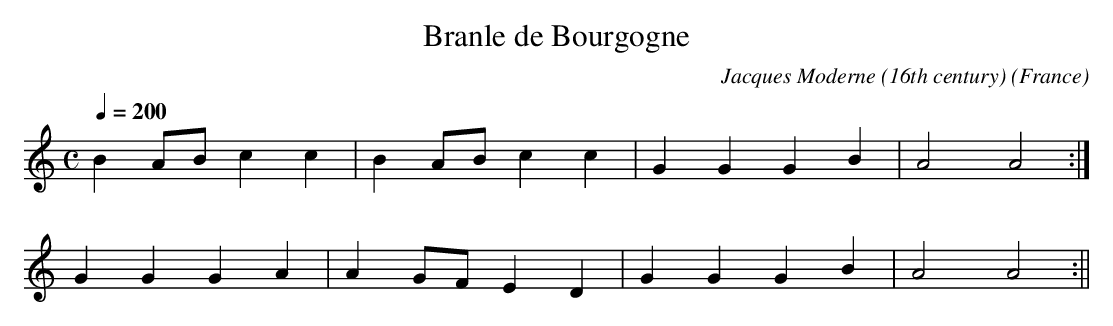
X:1
T:Branle de Bourgogne
O:France
C:Jacques Moderne (16th century)
M:C
L:1/4
Q:200
K:C
B A/2B/2 cc|B A/2B/2 cc|GGG B|A2A2:|
GGGA|A G/2F/2 ED|GGGB|A2A2:||
